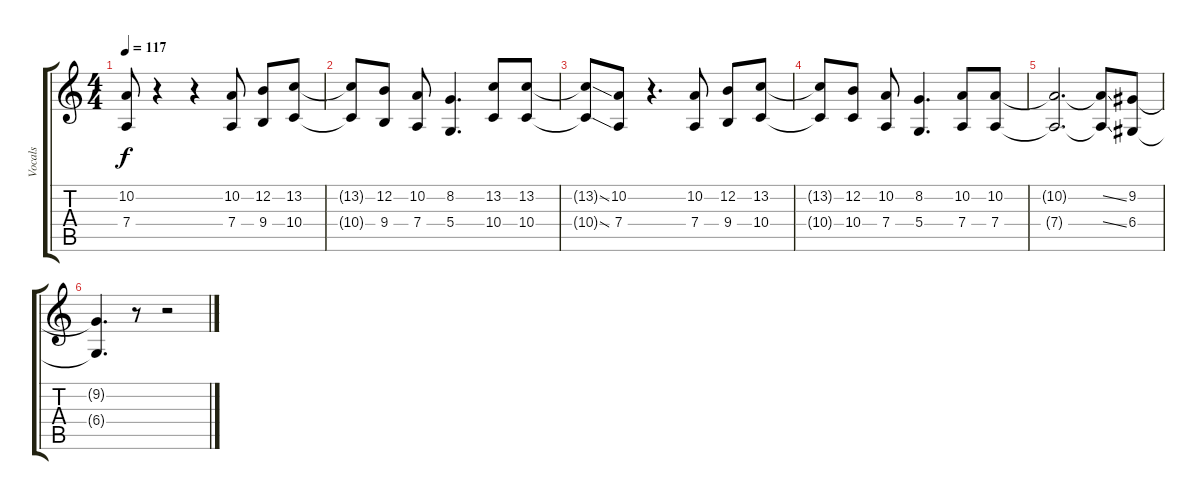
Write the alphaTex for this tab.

\track ("Vocals" "Vocals") {instrument lead2sawtooth}
\staff {score tabs}
\tuning (E4 B3 G3 D3 A2 E2) {hide}
\ts (4 4)
\tempo 117
\clef g2
\ks c
(10.2{t} 7.4{t}).8{dy f} r.4 r.4 (10.2 7.4).8 (12.2 9.4).8 (13.2 10.4).8 |
(13.2{t} 10.4{t}).8 (12.2 9.4).8 (10.2 7.4).8 (8.2 5.4).4{d} (13.2 10.4).8 (13.2 10.4).8 |
(13.2{ss t} 10.4{ss t}).8 (10.2 7.4).8 r.4{d} (10.2 7.4).8 (12.2 9.4).8 (13.2 10.4).8 |
(13.2{t} 10.4{t}).8 (12.2 10.4).8 (10.2 7.4).8 (8.2 5.4).4{d} (10.2 7.4).8 (10.2 7.4).8 |
(10.2{t} 7.4{t}).2{d} (10.2{ss t} 7.4{ss t}).8 (9.2 6.4).8 |
(9.2{t} 6.4{t}).4{d} r.8 r.2
